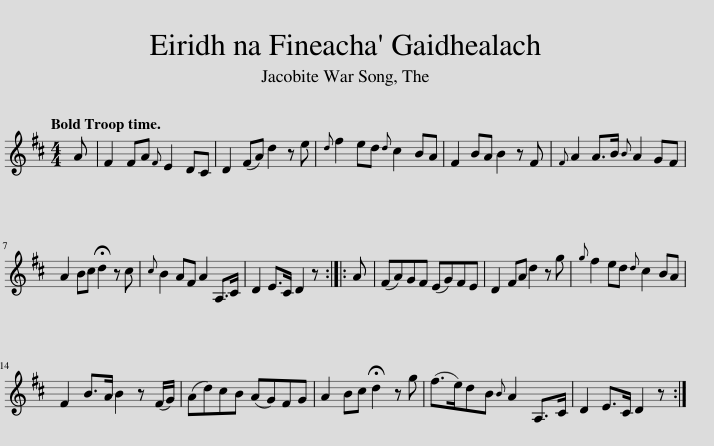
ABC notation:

X:1
L:1/8
Q:1/4=120
M:4/4
I:linebreak $
K:D
V:1 treble
V:1
 A | F2 FA{F} E2 DC | D2 (FA) d2 z e |{d} f2 ed{d} c2 BA | F2 BA B2 z F | %5
{F} A2 A>B{B} A2 GF |$ A2 Bc !fermata!d2 z c |{c} B2 AF A2 A,>C | D2 E>C D2 z :: A | %10
 (FA)GF (EG)FE | D2 FA d2 z g |{g} f2 ed{d} c2 BA |$ F2 B>A B2 z (F/G/) | (Ad)cB (AG)FG | %15
 A2 Bc !fermata!d2 z g | (f>e)dB{B} A2 A,>C | D2 E>C D2 z :| %18
